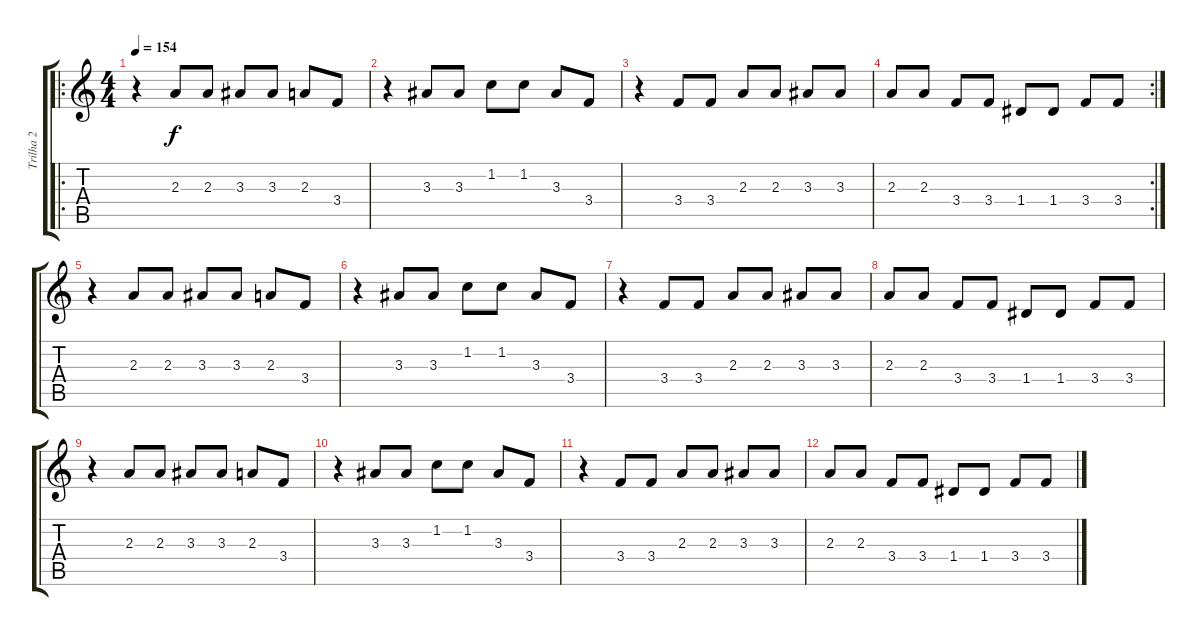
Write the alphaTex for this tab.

\track ("Trilha 2" "Trilha 2") {instrument electricguitarclean}
\staff {score tabs}
\tuning (E4 B3 G3 D3 A2 E2) {hide}
\ro
\ts (4 4)
\tempo 154
\clef g2
\ks c
r.4{dy f instrument electricguitarmuted} 2.3.8 2.3.8 3.3.8 3.3.8 2.3.8 3.4.8 |
r.4 3.3.8 3.3.8 1.2.8 1.2.8 3.3.8 3.4.8 |
r.4 3.4.8 3.4.8 2.3.8 2.3.8 3.3.8 3.3.8 |
\rc 2
2.3.8 2.3.8 3.4.8 3.4.8 1.4.8 1.4.8 3.4.8 3.4.8 |
r.4{instrument electricguitarmuted} 2.3.8 2.3.8 3.3.8 3.3.8 2.3.8 3.4.8 |
r.4 3.3.8 3.3.8 1.2.8 1.2.8 3.3.8 3.4.8 |
r.4 3.4.8 3.4.8 2.3.8 2.3.8 3.3.8 3.3.8 |
2.3.8 2.3.8 3.4.8 3.4.8 1.4.8 1.4.8 3.4.8 3.4.8 |
r.4{instrument electricguitarmuted} 2.3.8 2.3.8 3.3.8 3.3.8 2.3.8 3.4.8 |
r.4 3.3.8 3.3.8 1.2.8 1.2.8 3.3.8 3.4.8 |
r.4 3.4.8{volume 5} 3.4.8 2.3.8 2.3.8 3.3.8 3.3.8 |
2.3.8 2.3.8 3.4.8 3.4.8 1.4.8 1.4.8 3.4.8 3.4.8
